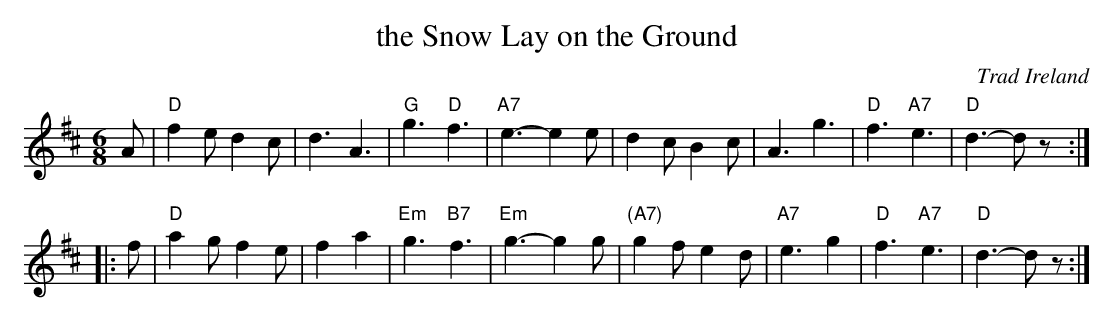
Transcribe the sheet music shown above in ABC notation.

X:1
T: the Snow Lay on the Ground
O: Trad Ireland
M: 6/8
L: 1/8
K: D
   A \
| "D"f2e d2c | d3 A3 | "G"g3  "D"f3 | "A7"e3- e2e \
|    d2c B2c | A3 g3 | "D"f3 "A7"e3 |  "D"d3- dz :|
|: f \
|  "D"  a2g f2e |     f2 a2 | "Em"g3 "B7"f3 | "Em"g3- g2g \
| "(A7)"g2f e2d | "A7"e3 g2 |  "D"f3 "A7"e3 |  "D"d3- dz :|
